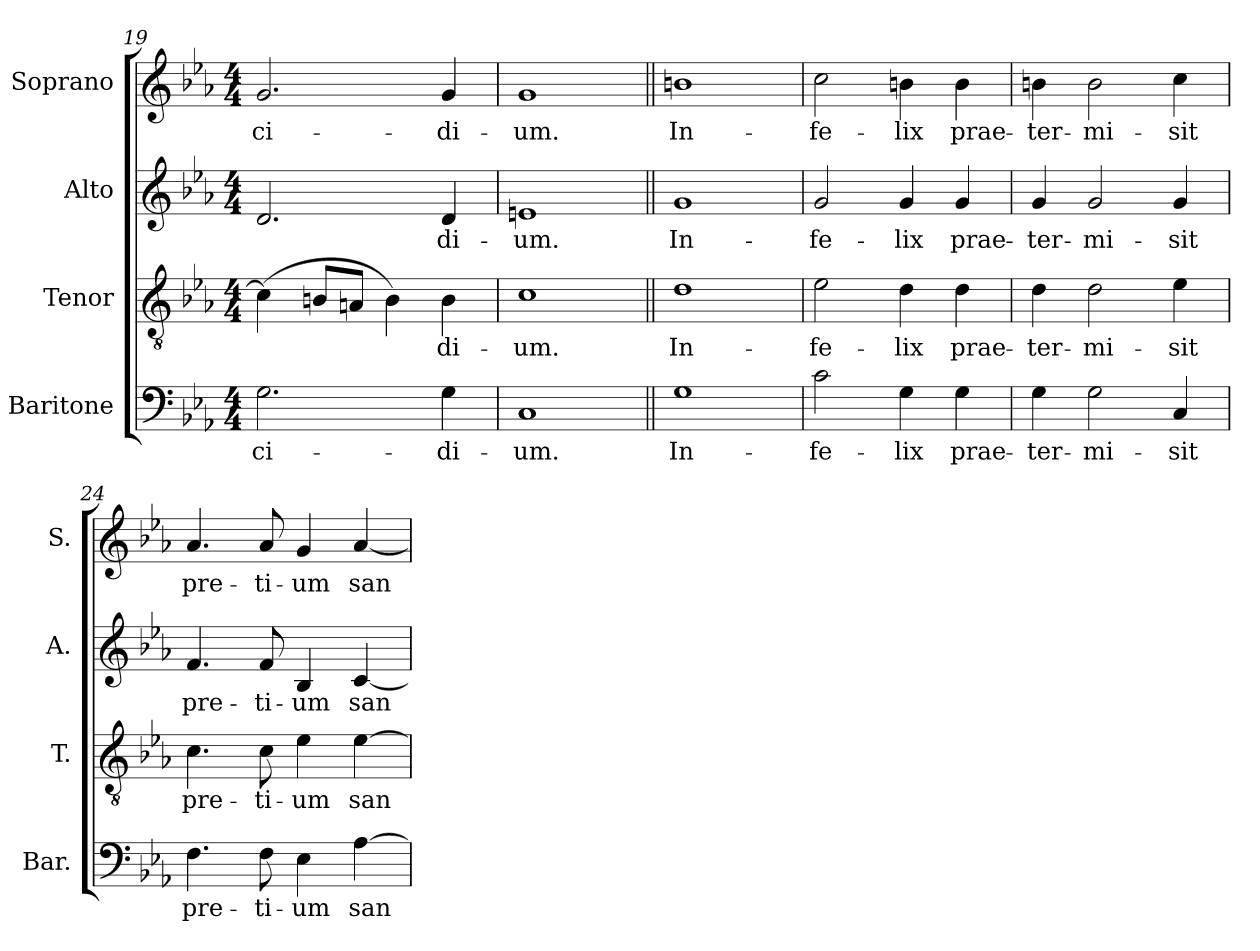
**kern	**text	**kern	**text	**kern	**text	**kern	**text
*part4	*part4	*part3	*part3	*part2	*part2	*part1	*part1
*staff4	*staff4	*staff3	*staff3	*staff2	*staff2	*staff1	*staff1
*I"Baritone	*	*I"Tenor	*	*I"Alto	*	*I"Soprano	*
*I'Bar.	*	*I'T.	*	*I'A.	*	*I'S.	*
*clefF4	*	*clefGv2	*	*clefG2	*	*clefG2	*
*	*	*ITrd7c12	*	*	*	*	*
*k[b-e-a-]	*	*k[b-e-a-]	*	*k[b-e-a-]	*	*k[b-e-a-]	*
*E-:	*	*E-:	*	*E-:	*	*E-:	*
*M4/4	*	*M4/4	*	*M4/4	*	*M4/4	*
=19	=19	=19	=19	=19	=19	=19	=19
!	!LO:LY:b:color=#000000	!	!	!	!	!	!
!	!	!	!	!	!	!	!LO:LY:b:color=#000000
2.Gi\	-ci-	(4Ci\]	.	2.di/	.	2.gi/	-ci-
.	.	8BBni/L	.	.	.	.	.
.	.	8AAni/J	.	.	.	.	.
.	.	4BBi\)	.	.	.	.	.
!	!LO:LY:b:color=#000000	!	!	!	!	!	!
!	!	!	!LO:LY:b:color=#000000	!	!	!	!
!	!	!	!	!	!LO:LY:b:color=#000000	!	!
!	!	!	!	!	!	!	!LO:LY:b:color=#000000
4Gi\	-di-	4BBi\	-di-	4di/	-di-	4gi/	-di-
=20	=20	=20	=20	=20	=20	=20	=20
!	!LO:LY:b:color=#000000	!	!	!	!	!	!
!	!	!	!LO:LY:b:color=#000000	!	!	!	!
!	!	!	!	!	!LO:LY:b:color=#000000	!	!
!	!	!	!	!	!	!	!LO:LY:b:color=#000000
1Ci	-um.	1Ci	-um.	1eni	-um.	1gi	-um.
!!LO:PB:g=z
=21||	=21||	=21||	=21||	=21||	=21||	=21||	=21||
!	!LO:LY:b:color=#000000	!	!	!	!	!	!
!	!	!	!LO:LY:b:color=#000000	!	!	!	!
!	!	!	!	!	!LO:LY:b:color=#000000	!	!
!	!	!	!	!	!	!	!LO:LY:b:color=#000000
1Gi	In-	1Di	In-	1gi	In-	1bni	In-
=22	=22	=22	=22	=22	=22	=22	=22
!	!LO:LY:b:color=#000000	!	!	!	!	!	!
!	!	!	!LO:LY:b:color=#000000	!	!	!	!
!	!	!	!	!	!LO:LY:b:color=#000000	!	!
!	!	!	!	!	!	!	!LO:LY:b:color=#000000
2ci\	-fe-	2E-i\	-fe-	2gi/	-fe-	2cci\	-fe-
!	!LO:LY:b:color=#000000	!	!	!	!	!	!
!	!	!	!LO:LY:b:color=#000000	!	!	!	!
!	!	!	!	!	!LO:LY:b:color=#000000	!	!
!	!	!	!	!	!	!	!LO:LY:b:color=#000000
4Gi\	-lix	4Di\	-lix	4gi/	-lix	4bni\	-lix
!	!LO:LY:b:color=#000000	!	!	!	!	!	!
!	!	!	!LO:LY:b:color=#000000	!	!	!	!
!	!	!	!	!	!LO:LY:b:color=#000000	!	!
!	!	!	!	!	!	!	!LO:LY:b:color=#000000
4Gi\	prae-	4Di\	prae-	4gi/	prae-	4bi\	prae-
=23	=23	=23	=23	=23	=23	=23	=23
!	!LO:LY:b:color=#000000	!	!	!	!	!	!
!	!	!	!LO:LY:b:color=#000000	!	!	!	!
!	!	!	!	!	!LO:LY:b:color=#000000	!	!
!	!	!	!	!	!	!	!LO:LY:b:color=#000000
4Gi\	-ter-	4Di\	-ter-	4gi/	-ter-	4bni\	-ter-
!	!LO:LY:b:color=#000000	!	!	!	!	!	!
!	!	!	!LO:LY:b:color=#000000	!	!	!	!
!	!	!	!	!	!LO:LY:b:color=#000000	!	!
!	!	!	!	!	!	!	!LO:LY:b:color=#000000
2Gi\	-mi-	2Di\	-mi-	2gi/	-mi-	2bi\	-mi-
!	!LO:LY:b:color=#000000	!	!	!	!	!	!
!	!	!	!LO:LY:b:color=#000000	!	!	!	!
!	!	!	!	!	!LO:LY:b:color=#000000	!	!
!	!	!	!	!	!	!	!LO:LY:b:color=#000000
4Ci/	-sit	4E-i\	-sit	4gi/	-sit	4cci\	-sit
=24	=24	=24	=24	=24	=24	=24	=24
!	!LO:LY:b:color=#000000	!	!	!	!	!	!
!	!	!	!LO:LY:b:color=#000000	!	!	!	!
!	!	!	!	!	!LO:LY:b:color=#000000	!	!
!	!	!	!	!	!	!	!LO:LY:b:color=#000000
4.Fi\	pre-	4.Ci\	pre-	4.fi/	pre-	4.a-i/	pre-
!	!LO:LY:b:color=#000000	!	!	!	!	!	!
!	!	!	!LO:LY:b:color=#000000	!	!	!	!
!	!	!	!	!	!LO:LY:b:color=#000000	!	!
!	!	!	!	!	!	!	!LO:LY:b:color=#000000
8Fi\	-ti-	8Ci\	-ti-	8fi/	-ti-	8a-i/	-ti-
!	!LO:LY:b:color=#000000	!	!	!	!	!	!
!	!	!	!LO:LY:b:color=#000000	!	!	!	!
!	!	!	!	!	!LO:LY:b:color=#000000	!	!
!	!	!	!	!	!	!	!LO:LY:b:color=#000000
4E-i\	-um	4E-i\	-um	4B-i/	-um	4gi/	-um
!	!LO:LY:b:color=#000000	!	!	!	!	!	!
!	!	!	!LO:LY:b:color=#000000	!	!	!	!
!	!	!	!	!	!LO:LY:b:color=#000000	!	!
!	!	!	!	!	!	!	!LO:LY:b:color=#000000
[4A-i\	san-	[4E-i\	san-	[4ci/	san-	[4a-i/	san-
=	=	=	=	=	=	=	=
*-	*-	*-	*-	*-	*-	*-	*-
